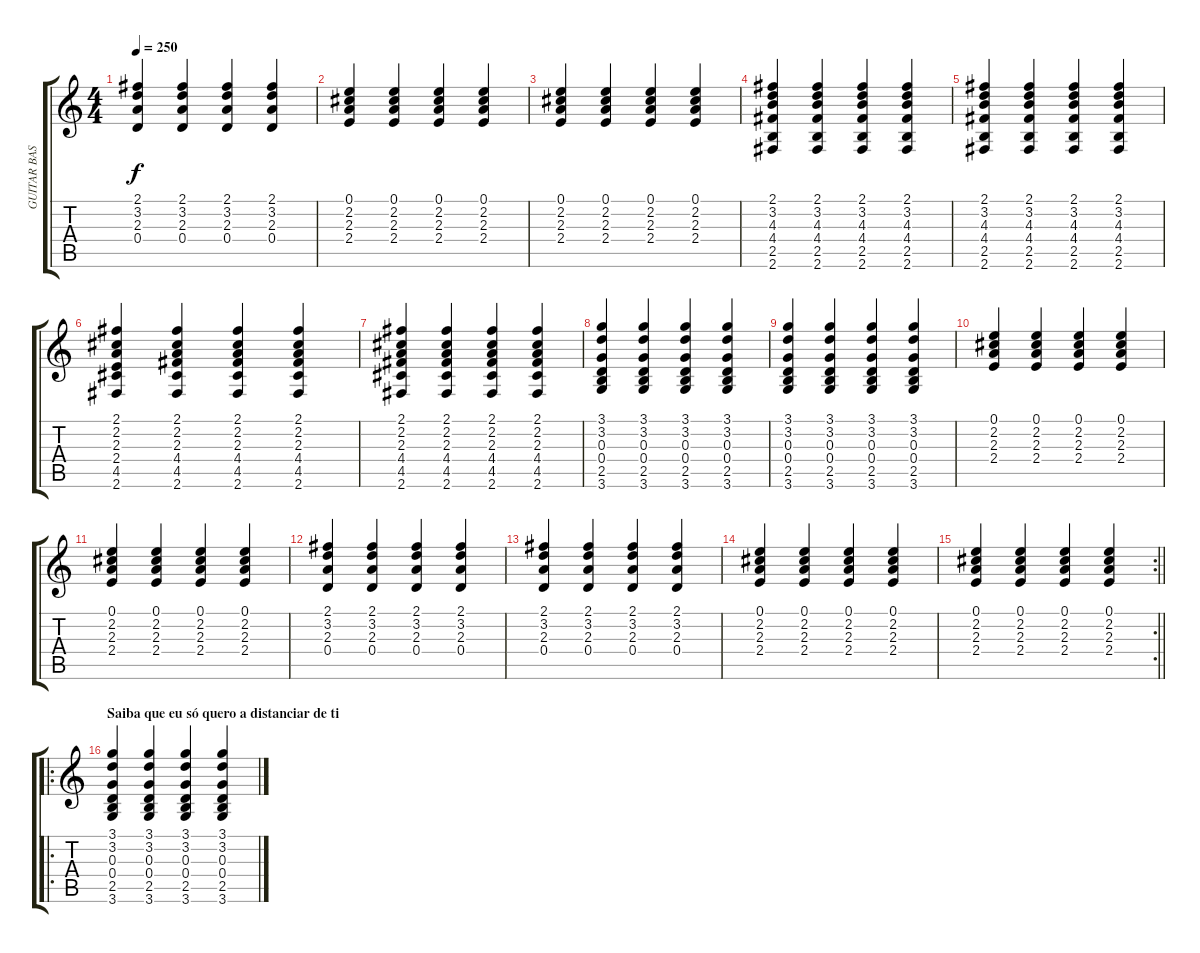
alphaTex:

\track ("GUITAR BASE DISTORÇÃO" "GUITAR BAS") {instrument distortionguitar}
\staff {score tabs}
\tuning (E4 B3 G3 D3 A2 E2) {hide}
\ts (4 4)
\tempo 250
\clef g2
\ks c
(2.1 3.2 2.3 0.4).4{dy f} (2.1 3.2 2.3 0.4).4 (2.1 3.2 2.3 0.4).4 (2.1 3.2 2.3 0.4).4 |
(0.1 2.2 2.3 2.4).4 (0.1 2.2 2.3 2.4).4 (0.1 2.2 2.3 2.4).4 (0.1 2.2 2.3 2.4).4 |
(0.1 2.2 2.3 2.4).4 (0.1 2.2 2.3 2.4).4 (0.1 2.2 2.3 2.4).4 (0.1 2.2 2.3 2.4).4 |
(2.1 3.2 4.3 4.4 2.5 2.6).4 (2.1 3.2 4.3 4.4 2.5 2.6).4 (2.1 3.2 4.3 4.4 2.5 2.6).4 (2.1 3.2 4.3 4.4 2.5 2.6).4 |
(2.1 3.2 4.3 4.4 2.5 2.6).4 (2.1 3.2 4.3 4.4 2.5 2.6).4 (2.1 3.2 4.3 4.4 2.5 2.6).4 (2.1 3.2 4.3 4.4 2.5 2.6).4 |
(2.1 2.2 2.3 2.4 4.5 2.6).4 (2.1 2.2 2.3 4.4 4.5 2.6).4 (2.1 2.2 2.3 4.4 4.5 2.6).4 (2.1 2.2 2.3 4.4 4.5 2.6).4 |
(2.1 2.2 2.3 4.4 4.5 2.6).4 (2.1 2.2 2.3 4.4 4.5 2.6).4 (2.1 2.2 2.3 4.4 4.5 2.6).4 (2.1 2.2 2.3 4.4 4.5 2.6).4 |
(3.1 3.2 0.3 0.4 2.5 3.6).4 (3.1 3.2 0.3 0.4 2.5 3.6).4 (3.1 3.2 0.3 0.4 2.5 3.6).4 (3.1 3.2 0.3 0.4 2.5 3.6).4 |
(3.1 3.2 0.3 0.4 2.5 3.6).4 (3.1 3.2 0.3 0.4 2.5 3.6).4 (3.1 3.2 0.3 0.4 2.5 3.6).4 (3.1 3.2 0.3 0.4 2.5 3.6).4 |
(0.1 2.2 2.3 2.4).4 (0.1 2.2 2.3 2.4).4 (0.1 2.2 2.3 2.4).4 (0.1 2.2 2.3 2.4).4 |
(0.1 2.2 2.3 2.4).4 (0.1 2.2 2.3 2.4).4 (0.1 2.2 2.3 2.4).4 (0.1 2.2 2.3 2.4).4 |
(2.1 3.2 2.3 0.4).4 (2.1 3.2 2.3 0.4).4 (2.1 3.2 2.3 0.4).4 (2.1 3.2 2.3 0.4).4 |
(2.1 3.2 2.3 0.4).4 (2.1 3.2 2.3 0.4).4 (2.1 3.2 2.3 0.4).4 (2.1 3.2 2.3 0.4).4 |
(0.1 2.2 2.3 2.4).4 (0.1 2.2 2.3 2.4).4 (0.1 2.2 2.3 2.4).4 (0.1 2.2 2.3 2.4).4 |
\rc 2
\barLineRight lightlight
(0.1 2.2 2.3 2.4).4 (0.1 2.2 2.3 2.4).4 (0.1 2.2 2.3 2.4).4 (0.1 2.2 2.3 2.4).4 |
\ro
\section ("" "Saiba que eu só quero a distanciar de ti")
(3.1 3.2 0.3 0.4 2.5 3.6).4 (3.1 3.2 0.3 0.4 2.5 3.6).4 (3.1 3.2 0.3 0.4 2.5 3.6).4 (3.1 3.2 0.3 0.4 2.5 3.6).4
